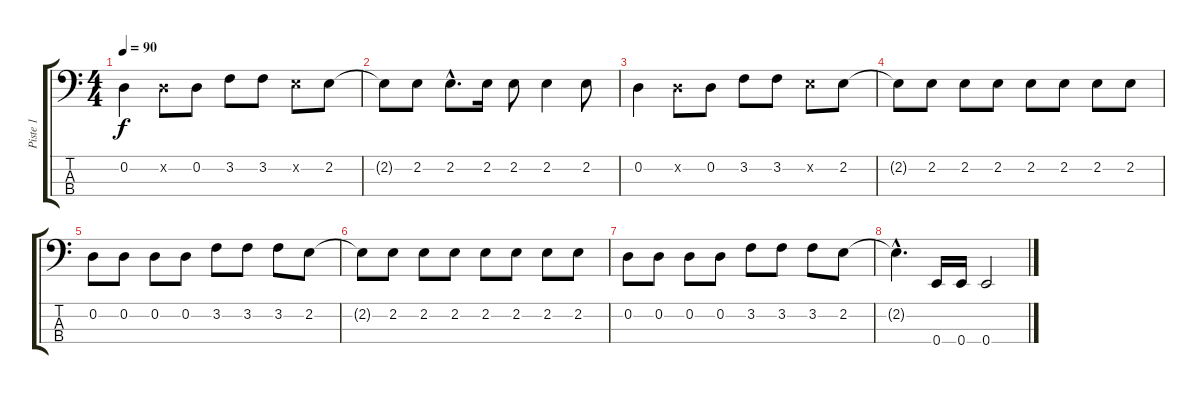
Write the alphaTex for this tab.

\track ("Piste 1" "Piste 1") {instrument acousticguitarnylon}
\staff {score tabs}
\tuning (G2 D2 A1 E1) {hide}
\ts (4 4)
\tempo 90
\clef f4
\ks c
0.2.4{dy f} 0.2{x}.8 0.2.8 3.2.8 3.2.8 2.2{x}.8 2.2.8 |
2.2{t}.8 2.2.8 2.2{hac}.8{d} 2.2.16 2.2.8 2.2.4 2.2.8 |
0.2.4 0.2{x}.8 0.2.8 3.2.8 3.2.8 2.2{x}.8 2.2.8 |
2.2{t}.8 2.2.8 2.2.8 2.2.8 2.2.8 2.2.8 2.2.8 2.2.8 |
0.2.8 0.2.8 0.2.8 0.2.8 3.2.8 3.2.8 3.2.8 2.2.8 |
2.2{t}.8 2.2.8 2.2.8 2.2.8 2.2.8 2.2.8 2.2.8 2.2.8 |
0.2.8 0.2.8 0.2.8 0.2.8 3.2.8 3.2.8 3.2.8 2.2.8 |
2.2{hac t}.4{d} 0.4.16 0.4.16 0.4.2
